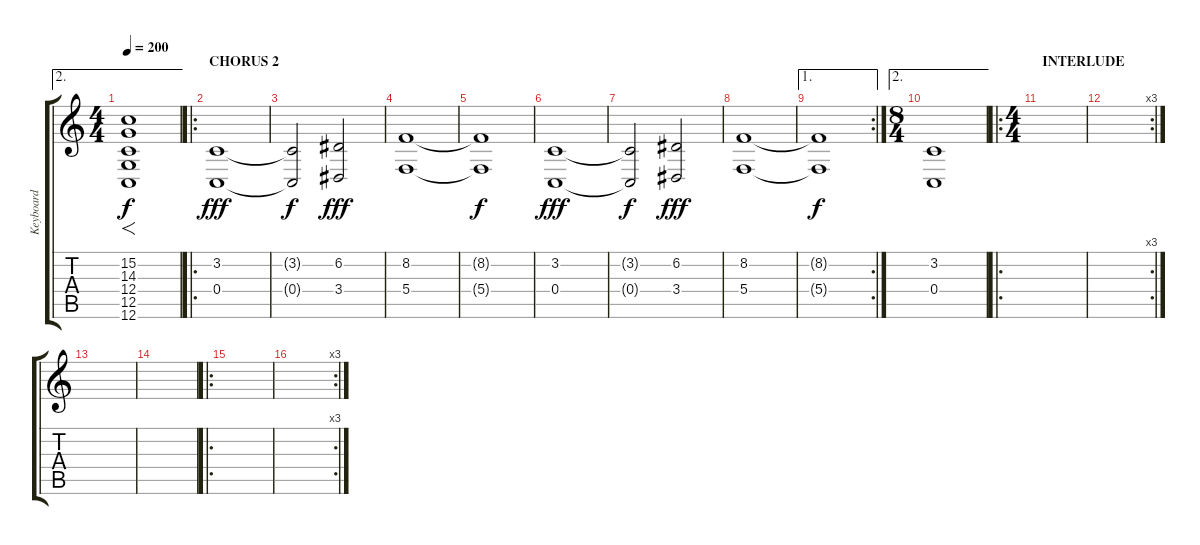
\track ("Keyboard" "Keyboard") {instrument whistle}
\staff {score tabs}
\tuning (D4 A3 F3 C3 G2 C2) {hide}
\ae 2
\ts (4 4)
\tempo 200
\clef g2
\ks c
(15.2 14.3 12.4 12.5 12.6).1{f dy f instrument synthstrings1} |
\ro
\section ("" "CHORUS 2")
(3.2 0.4).1{dy fff} |
(3.2{t} 0.4{t}).2{dy f} (6.2 3.4).2{dy fff} |
(8.2 5.4).1 |
(8.2{t} 5.4{t}).1{dy f} |
(3.2 0.4).1{dy fff} |
(3.2{t} 0.4{t}).2{dy f} (6.2 3.4).2{dy fff} |
(8.2 5.4).1 |
\ae 1
\rc 2
(8.2{t} 5.4{t}).1{dy f} |
\ae 2
\ts (8 4)
(3.2 0.4).1 |
\ro
\ts (4 4)
\section ("" "INTERLUDE")
|
\rc 3
|
|
|
\ro
|
\rc 3
